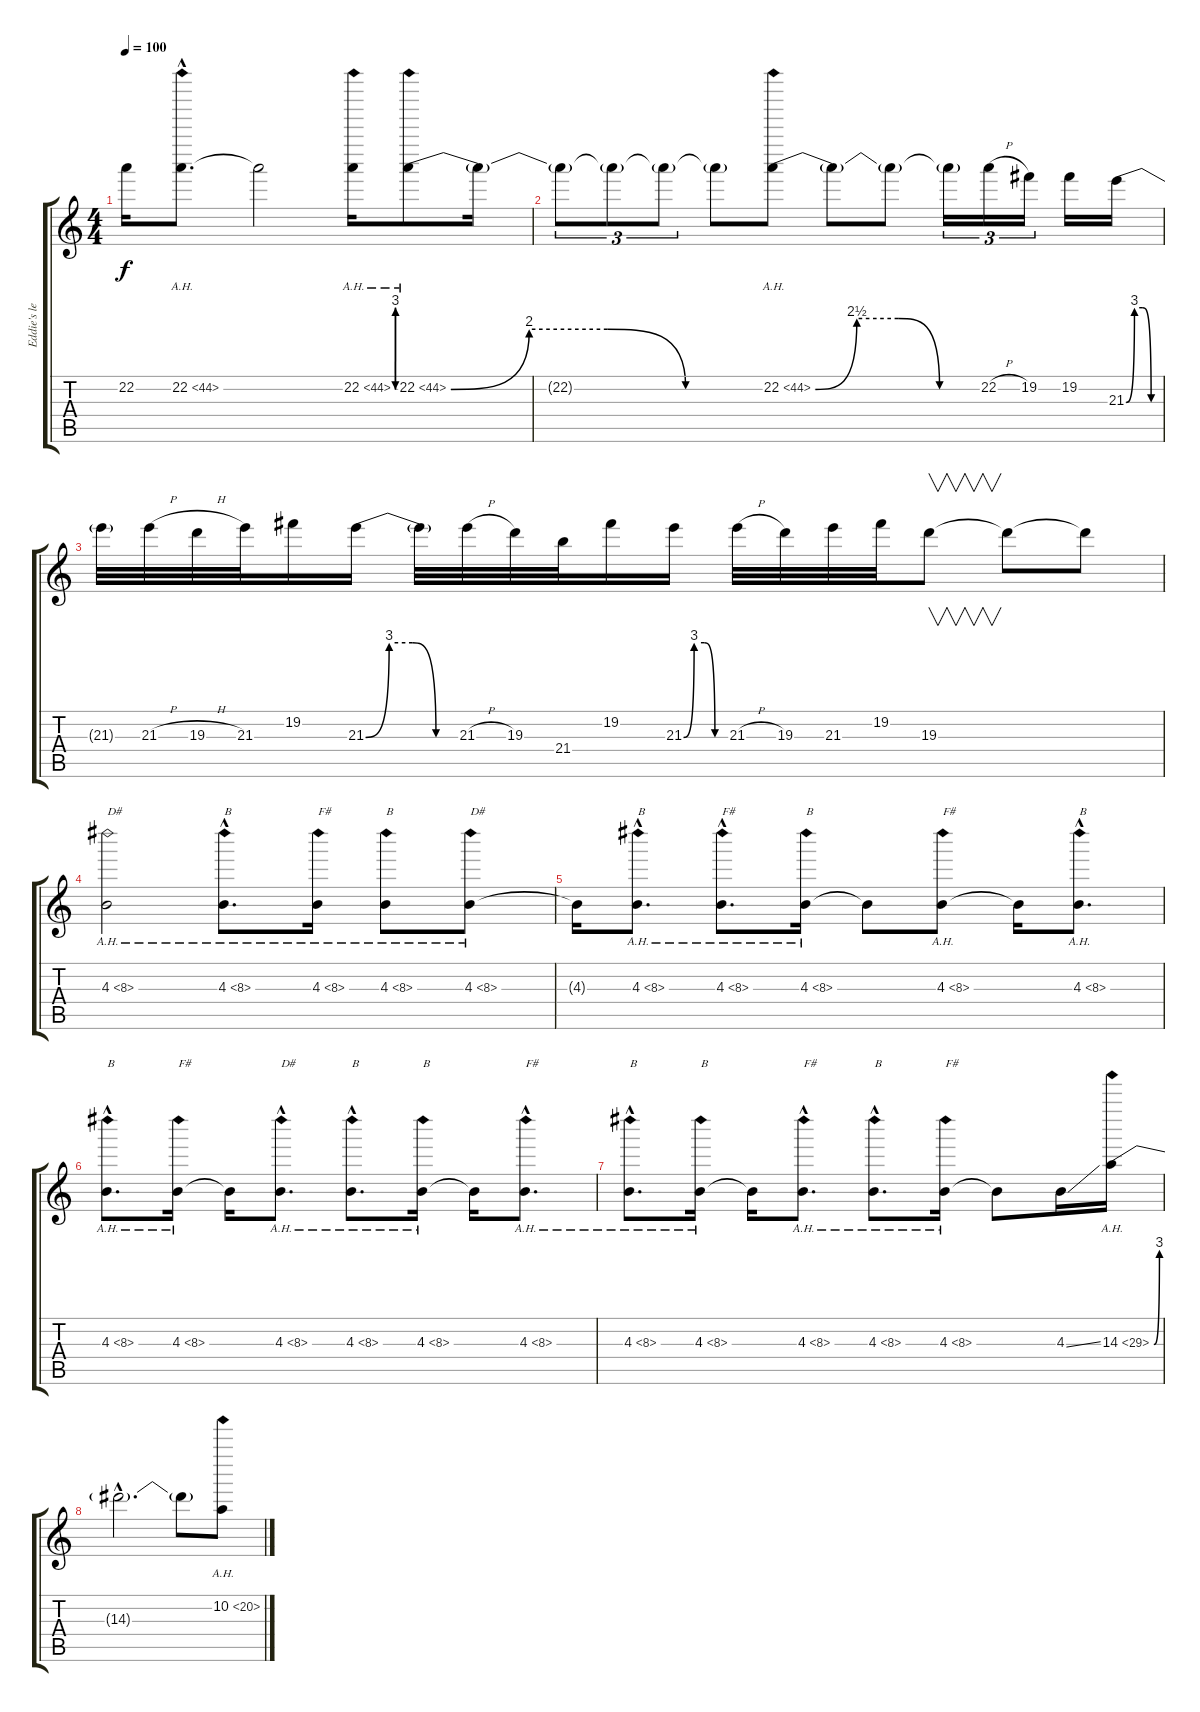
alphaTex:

\track ("Eddie's leads" "Eddie's le") {instrument distortionguitar}
\staff {score tabs}
\tuning (E4 B3 G3 D3 A2 E2) {hide}
\ts (4 4)
\tempo 100
\clef g2
\ks c
22.2{t}.16{dy f} 22.2{ah 22 hac}.8{d} 22.2{t}.2 22.2{be (custom 0 0 15 12 30 12 45 0 60 0) ah 22}.16 22.2{be (custom 0 0 15 8 30 8 45 0 60 0) ah 22}.8 22.2{t}.16 |
22.2{t}.8{tu (3 2)} 22.2{t}.8{tu (3 2)} 22.2{t}.8{tu (3 2)} 22.2{t}.8 22.2{be (custom 0 0 15 10 30 10 45 0 60 0) ah 22}.8 22.2{t}.8 22.2{t}.8 22.2{t}.16{tu (3 2)} 22.2{h}.16{tu (3 2)} 19.2.16{tu (3 2)} 19.2.16 21.3{be (custom 0 0 15 12 30 12 45 0 60 0)}.16 |
21.3{t}.32 21.3{h}.32 19.3{h}.32 21.3.32 19.2.16 21.3{be (custom 0 0 15 12 30 12 45 0 60 0)}.16 21.3{t}.32 21.3{h}.32 19.3.32 21.4.32 19.2.16 21.3{be (custom 0 0 15 12 30 12 45 0 60 0)}.16 21.3{h}.32 19.3.32 21.3.32 19.2.32 19.3.8{v} 19.3{t}.8 19.3{t}.8 |
4.3{ah 4}.2{txt "D#"} 4.3{ah 4 hac}.8{d txt "B"} 4.3{ah 4}.16{txt "F#"} 4.3{ah 4}.8{txt "B"} 4.3{ah 4}.8{txt "D#"} |
4.3{t}.16 4.3{ah 4 hac}.8{d txt "B"} 4.3{ah 4 hac}.8{d txt "F#"} 4.3{ah 4}.16{txt "B"} 4.3{t}.8 4.3{ah 4}.8{txt "F#"} 4.3{t}.16 4.3{ah 4 hac}.8{d txt "B"} |
4.3{ah 4 hac}.8{d txt "B"} 4.3{ah 4}.16{txt "F#"} 4.3{t}.16 4.3{ah 4 hac}.8{d txt "D#"} 4.3{ah 4 hac}.8{d txt "B"} 4.3{ah 4}.16{txt "B"} 4.3{t}.16 4.3{ah 4 hac}.8{d txt "F#"} |
4.3{ah 4 hac}.8{d txt "B"} 4.3{ah 4}.16{txt "B"} 4.3{t}.16 4.3{ah 4 hac}.8{d txt "F#"} 4.3{ah 4 hac}.8{d txt "B"} 4.3{ah 4}.16{txt "F#"} 4.3{t}.8 4.3{ss}.16 14.3{be (bend 0 0 60 12) ah 15}.16 |
14.3{hac t}.2{d} 14.3{t}.8 10.2{ah 10 ss}.8
